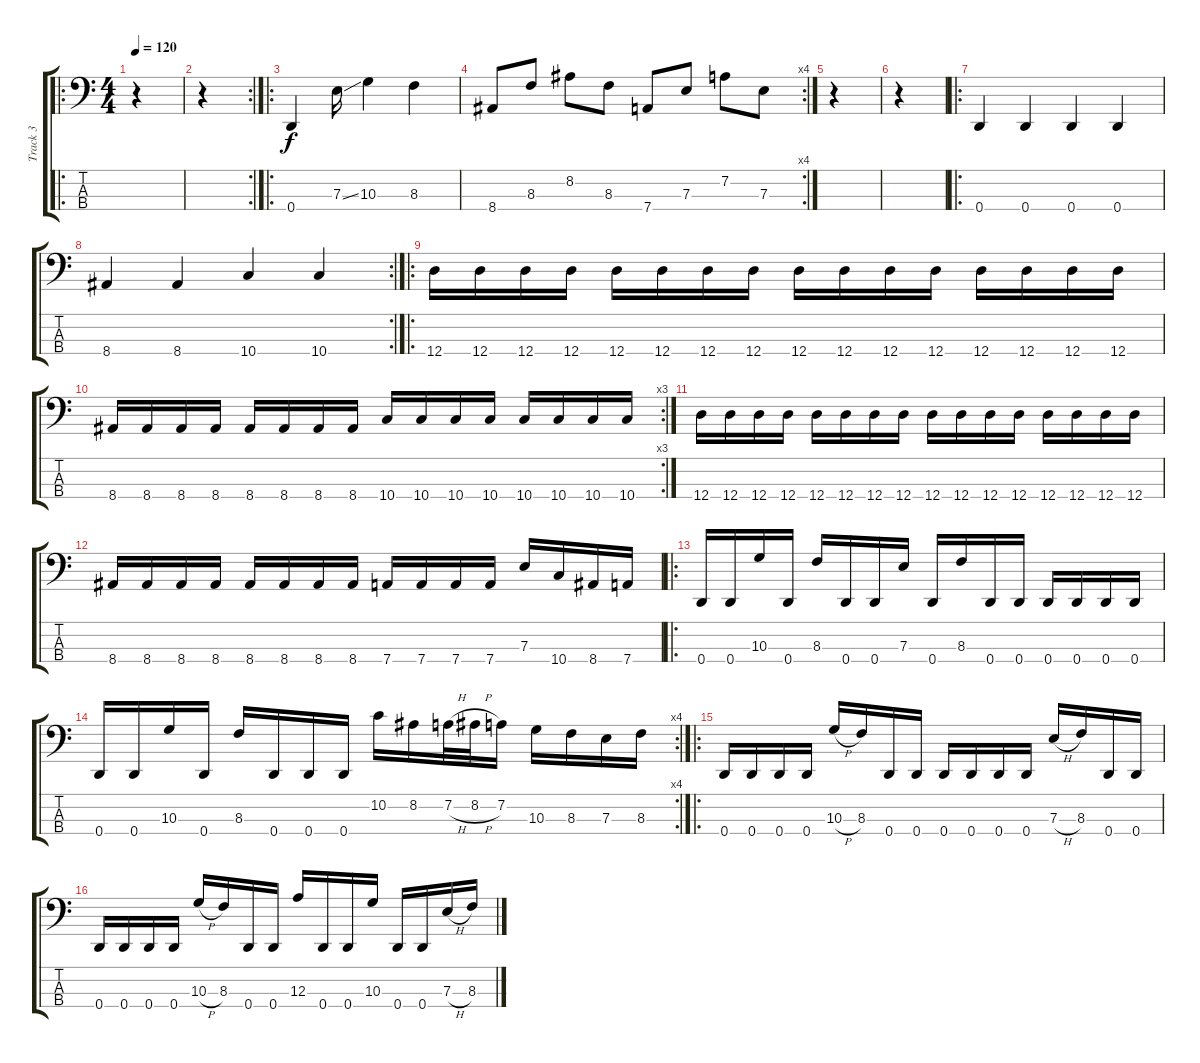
\track ("Track 3" "Track 3") {instrument electricbassfinger}
\staff {score tabs}
\tuning (G2 D2 A1 D1) {hide}
\ro
\ts (4 4)
\tempo 120
\clef f4
\ks c
r.4{dy f instrument electricbassfinger} |
\rc 2
r.4 |
\ro
0.4.4 7.3{ss}.16 10.3.4 8.3.4 |
\rc 4
8.4.8 8.3.8 8.2.8 8.3.8 7.4.8 7.3.8 7.2.8 7.3.8 |
r.4 |
r.4 |
\ro
0.4.4 0.4.4 0.4.4 0.4.4 |
\rc 2
8.4.4 8.4.4 10.4.4 10.4.4 |
\ro
12.4.16 12.4.16 12.4.16 12.4.16 12.4.16 12.4.16 12.4.16 12.4.16 12.4.16 12.4.16 12.4.16 12.4.16 12.4.16 12.4.16 12.4.16 12.4.16 |
\rc 3
8.4.16 8.4.16 8.4.16 8.4.16 8.4.16 8.4.16 8.4.16 8.4.16 10.4.16 10.4.16 10.4.16 10.4.16 10.4.16 10.4.16 10.4.16 10.4.16 |
12.4.16 12.4.16 12.4.16 12.4.16 12.4.16 12.4.16 12.4.16 12.4.16 12.4.16 12.4.16 12.4.16 12.4.16 12.4.16 12.4.16 12.4.16 12.4.16 |
8.4.16 8.4.16 8.4.16 8.4.16 8.4.16 8.4.16 8.4.16 8.4.16 7.4.16 7.4.16 7.4.16 7.4.16 7.3.16 10.4.16 8.4.16 7.4.16 |
\ro
0.4.16 0.4.16 10.3.16 0.4.16 8.3.16 0.4.16 0.4.16 7.3.16 0.4.16 8.3.16 0.4.16 0.4.16 0.4.16 0.4.16 0.4.16 0.4.16 |
\rc 4
0.4.16 0.4.16 10.3.16 0.4.16 8.3.16 0.4.16 0.4.16 0.4.16 10.2.16 8.2.16 7.2{h}.32 8.2{h}.32 7.2.16 10.3.16 8.3.16 7.3.16 8.3.16 |
\ro
0.4.16 0.4.16 0.4.16 0.4.16 10.3{h}.16 8.3.16 0.4.16 0.4.16 0.4.16 0.4.16 0.4.16 0.4.16 7.3{h}.16 8.3.16 0.4.16 0.4.16 |
0.4.16 0.4.16 0.4.16 0.4.16 10.3{h}.16 8.3.16 0.4.16 0.4.16 12.3.16 0.4.16 0.4.16 10.3.16 0.4.16 0.4.16 7.3{h}.16 8.3.16
